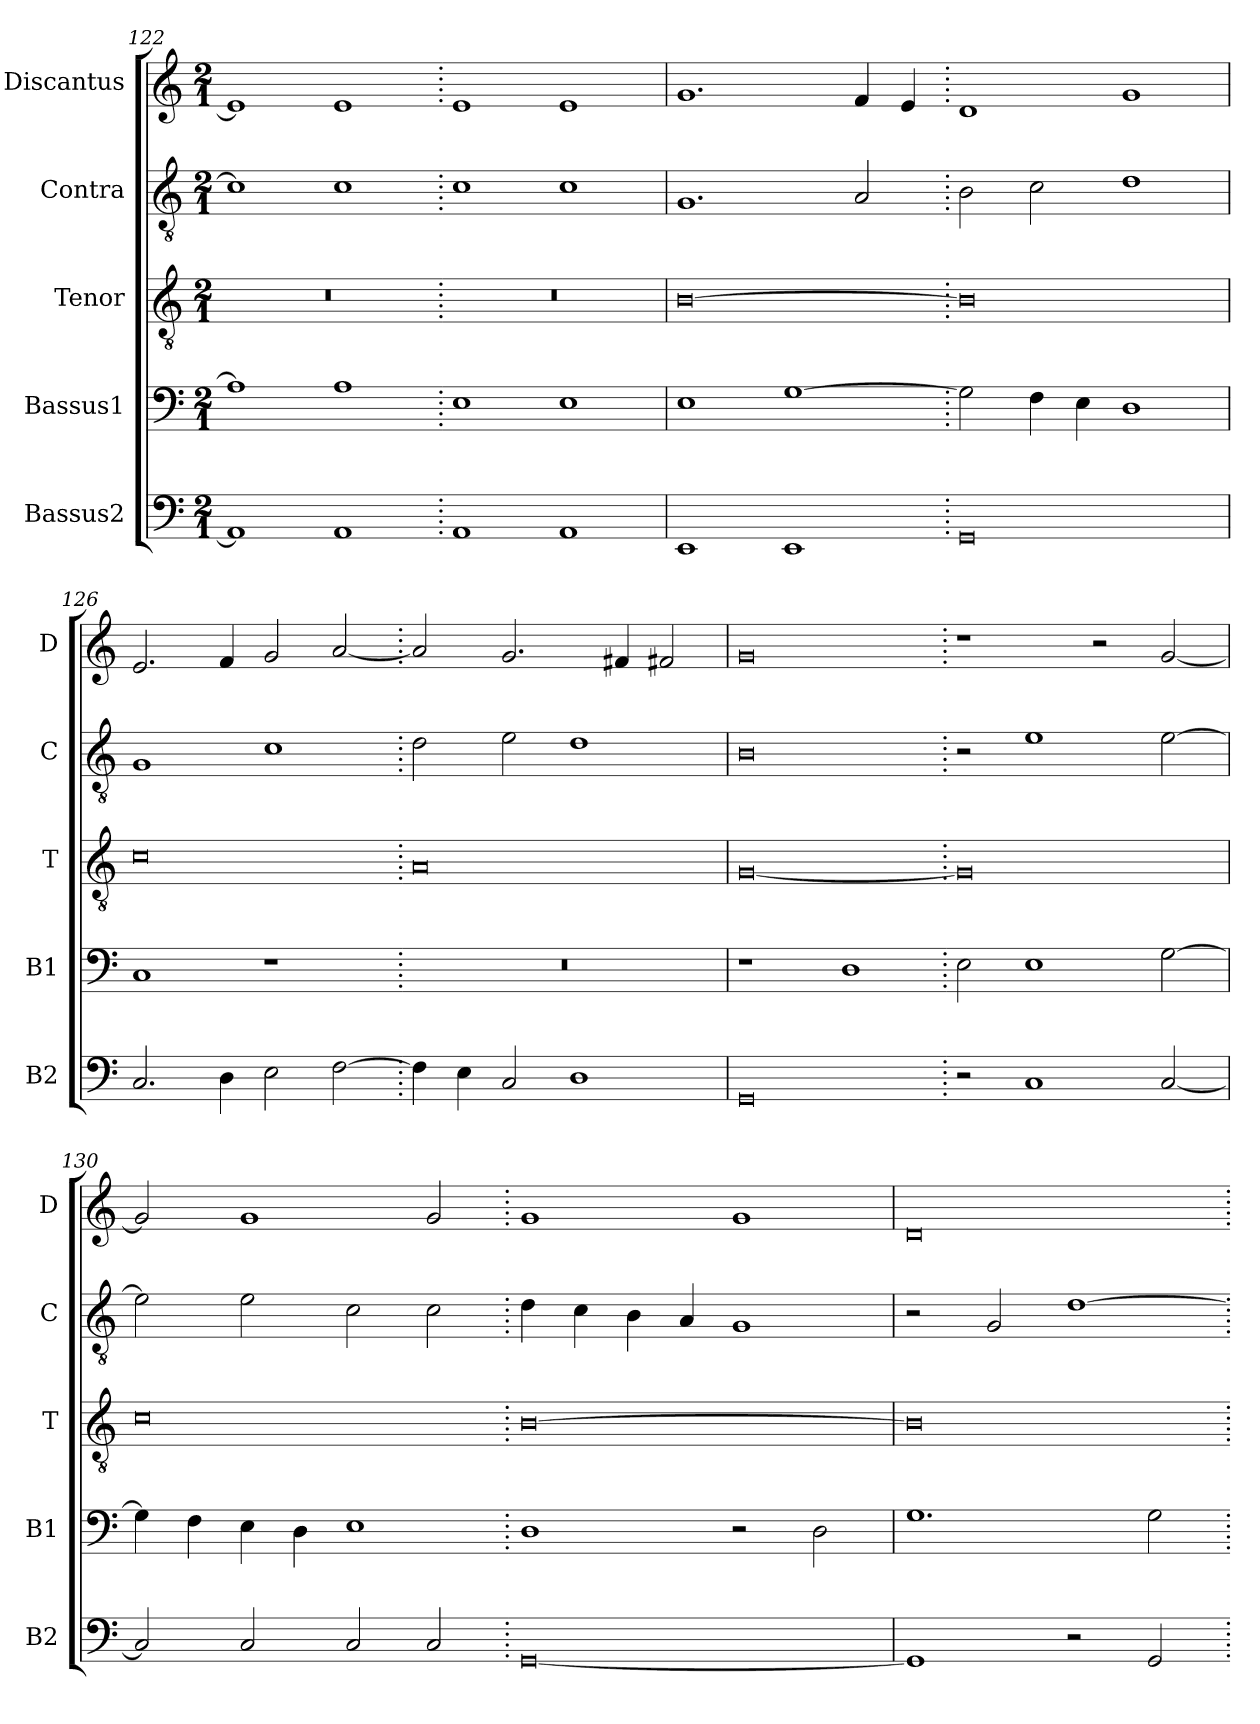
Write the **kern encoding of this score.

**kern	**kern	**kern	**kern	**kern
*part5	*part4	*part3	*part2	*part1
*staff5	*staff4	*staff3	*staff2	*staff1
*I"Bassus2	*I"Bassus1	*I"Tenor	*I"Contra	*I"Discantus
*I'B2	*I'B1	*I'T	*I'C	*I'D
*clefF4	*clefF4	*clefGv2	*clefGv2	*clefG2
*k[]	*k[]	*k[]	*k[]	*k[]
*M2/1	*M2/1	*M2/1	*M2/1	*M2/1
=122	=122	=122	=122	=122
1AA]	1A]	0r	1c]	1e]
1AA	1A	.	1c	1e
=123.	=123.	=123.	=123.	=123.
1AA	1E	0r	1c	1e
1AA	1E	.	1c	1e
=124	=124	=124	=124	=124
1EE	1E	[0B	1.G	1.g
1EE	[1G	.	.	.
.	.	.	2A/	4f/
.	.	.	.	4e/
=125.	=125.	=125.	=125.	=125.
0GG	2G\]	0B]	2B\	1d
.	4F\	.	2c\	.
.	4E\	.	.	.
.	1D	.	1d	1g
=126	=126	=126	=126	=126
2.C/	1C	0c	1G	2.e/
4D\	.	.	.	4f/
2E\	1r	.	1c	2g/
[2F\	.	.	.	[2a/
=127.	=127.	=127.	=127.	=127.
4F\]	0r	0A	2d\	2a/]
4E\	.	.	.	.
2C/	.	.	2e\	2.g/
1D	.	.	1d	.
.	.	.	.	4f#X/
.	.	.	.	2f#X/
=128	=128	=128	=128	=128
0GG	1r	[0G	0B	0g
.	1D	.	.	.
=129.	=129.	=129.	=129.	=129.
2r	2E\	0G]	2r	1r
1C	1E	.	1e	.
.	.	.	.	2r
[2C/	[2G\	.	[2e\	[2g/
=130	=130	=130	=130	=130
2C/]	4G\]	0c	2e\]	2g/]
.	4F\	.	.	.
2C/	4E\	.	2e\	1g
.	4D\	.	.	.
2C/	1E	.	2c\	.
2C/	.	.	2c\	2g/
=131.	=131.	=131.	=131.	=131.
[0GG	1D	[0B	4d\	1g
.	.	.	4c\	.
.	.	.	4B\	.
.	.	.	4A/	.
.	2r	.	1G	1g
.	2D\	.	.	.
=132	=132	=132	=132	=132
1GG]	1.G	0B]	2r	0d
.	.	.	2G/	.
2r	.	.	[1d	.
2GG/	2G\	.	.	.
=.	=.	=.	=.	=.
*-	*-	*-	*-	*-
